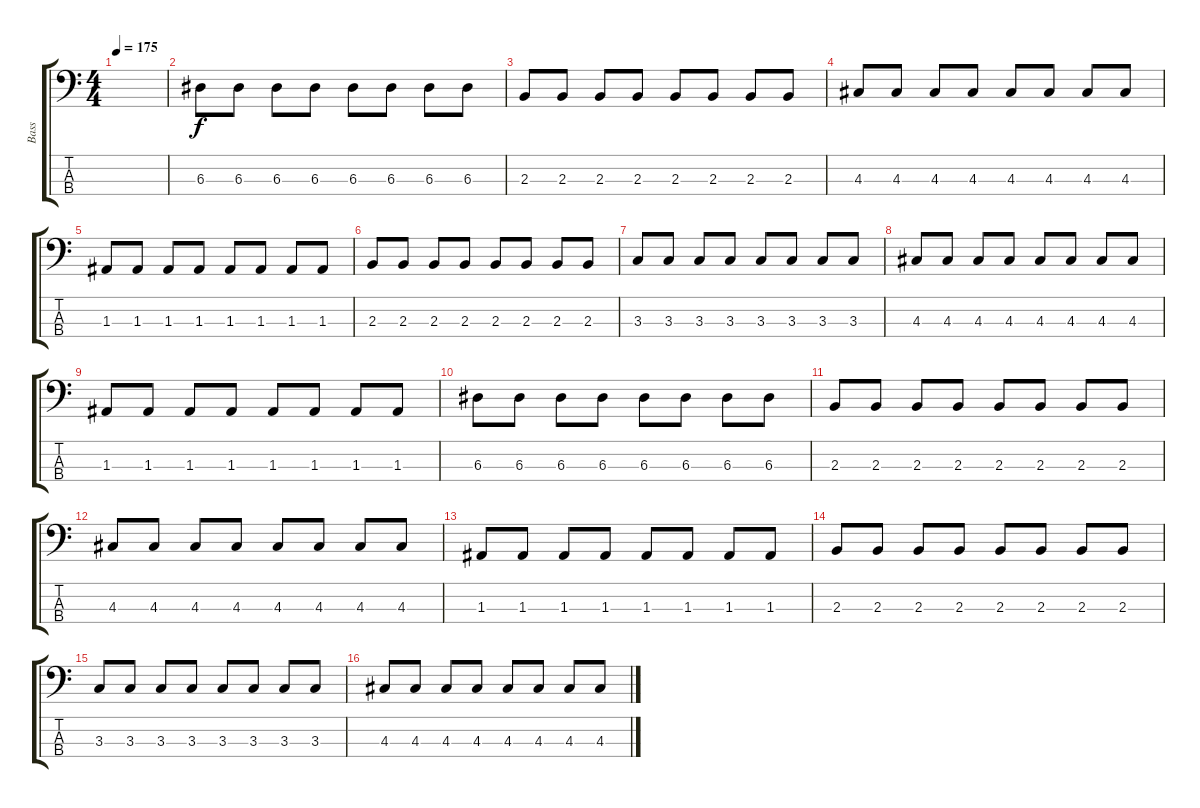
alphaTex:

\track ("Bass" "Bass") {instrument electricbassfinger}
\staff {score tabs}
\tuning (G2 D2 A1 E1) {hide}
\ts (4 4)
\tempo 175
\clef f4
\ks c
|
6.3.8 6.3.8 6.3.8 6.3.8 6.3.8 6.3.8 6.3.8 6.3.8 |
2.3.8 2.3.8 2.3.8 2.3.8 2.3.8 2.3.8 2.3.8 2.3.8 |
4.3.8 4.3.8 4.3.8 4.3.8 4.3.8 4.3.8 4.3.8 4.3.8 |
1.3.8 1.3.8 1.3.8 1.3.8 1.3.8 1.3.8 1.3.8 1.3.8 |
2.3.8 2.3.8 2.3.8 2.3.8 2.3.8 2.3.8 2.3.8 2.3.8 |
3.3.8 3.3.8 3.3.8 3.3.8 3.3.8 3.3.8 3.3.8 3.3.8 |
4.3.8 4.3.8 4.3.8 4.3.8 4.3.8 4.3.8 4.3.8 4.3.8 |
1.3.8 1.3.8 1.3.8 1.3.8 1.3.8 1.3.8 1.3.8 1.3.8 |
6.3.8 6.3.8 6.3.8 6.3.8 6.3.8 6.3.8 6.3.8 6.3.8 |
2.3.8 2.3.8 2.3.8 2.3.8 2.3.8 2.3.8 2.3.8 2.3.8 |
4.3.8 4.3.8 4.3.8 4.3.8 4.3.8 4.3.8 4.3.8 4.3.8 |
1.3.8 1.3.8 1.3.8 1.3.8 1.3.8 1.3.8 1.3.8 1.3.8 |
2.3.8 2.3.8 2.3.8 2.3.8 2.3.8 2.3.8 2.3.8 2.3.8 |
3.3.8 3.3.8 3.3.8 3.3.8 3.3.8 3.3.8 3.3.8 3.3.8 |
4.3.8 4.3.8 4.3.8 4.3.8 4.3.8 4.3.8 4.3.8 4.3.8
